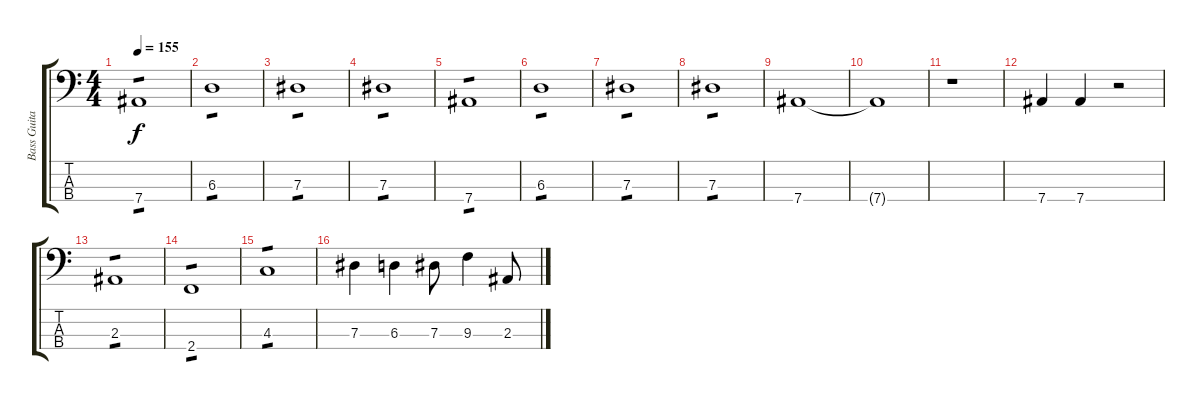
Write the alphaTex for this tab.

\track ("Bass Guitar (Andy Clemmensen)" "Bass Guita") {instrument electricbassfinger}
\staff {score tabs}
\tuning (Gb2 Db2 Ab1 Eb1) {hide}
\ts (4 4)
\tempo 155
\clef f4
\ks c
7.4.1{tp 1 dy f} |
6.3.1{tp 1} |
7.3.1{tp 1} |
7.3.1{tp 1} |
7.4.1{tp 1} |
6.3.1{tp 1} |
7.3.1{tp 1} |
7.3.1{tp 1} |
7.4.1 |
7.4{t}.1 |
r.1 |
7.4.4 7.4.4 r.2 |
2.3.1{tp 1} |
2.4.1{tp 1} |
4.3.1{tp 1} |
7.3.4 6.3.4 7.3.8 9.3.4 2.3.8
